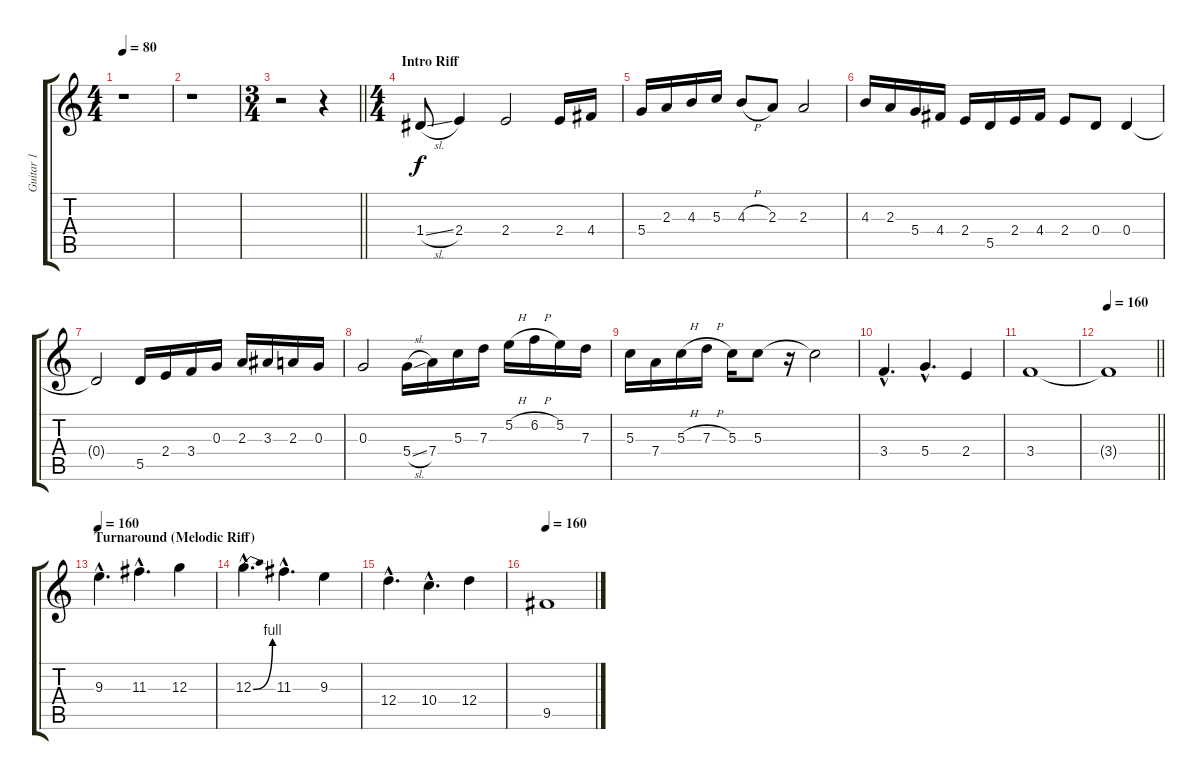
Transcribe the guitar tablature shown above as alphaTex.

\track ("Guitar 1" "Guitar 1") {instrument distortionguitar}
\staff {score tabs}
\tuning (E4 B3 G3 D3 A2 E2) {hide}
\ts (4 4)
\tempo 80
\clef g2
\ks c
r.1{dy f} |
r.1 |
\ts (3 4)
\barLineRight lightlight
r.2 r.4 |
\ts (4 4)
\section ("" "Intro Riff")
1.4{sl}.8 2.4.4 2.4.2 2.4.16 4.4.16 |
5.4.16 2.3.16 4.3.16 5.3.16 4.3{h}.8 2.3.8 2.3.2 |
4.3.16 2.3.16 5.4.16 4.4.16 2.4.16 5.5.16 2.4.16 4.4.16 2.4.8 0.4.8 0.4.4 |
0.4{t}.2 5.5.16 2.4.16 3.4.16 0.3.16 2.3.16 3.3.16 2.3.16 0.3.16 |
0.3.2 5.4{sl}.16 7.4.16 5.3.16 7.3.16 5.2{h}.16 6.2{h}.16 5.2.16 7.3.16 |
5.3.16 7.4.16 5.3{h}.16 7.3{h}.16 5.3.16 5.3.8 r.16 5.3{t}.2 |
3.4{hac}.4{d} 5.4{hac}.4{d} 2.4.4 |
3.4.1 |
\tempo 160
\barLineRight lightlight
3.4{t}.1 |
\section ("" "Turnaround (Melodic Riff)")
\tempo 160
9.3{hac}.4{d} 11.3{hac}.4{d} 12.3.4 |
12.3{be (bend 0 0 60 4) hac}.4{d} 11.3{hac}.4{d} 9.3.4 |
12.4{hac}.4{d} 10.4{hac}.4{d} 12.4.4 |
\tempo 160
9.5.1
